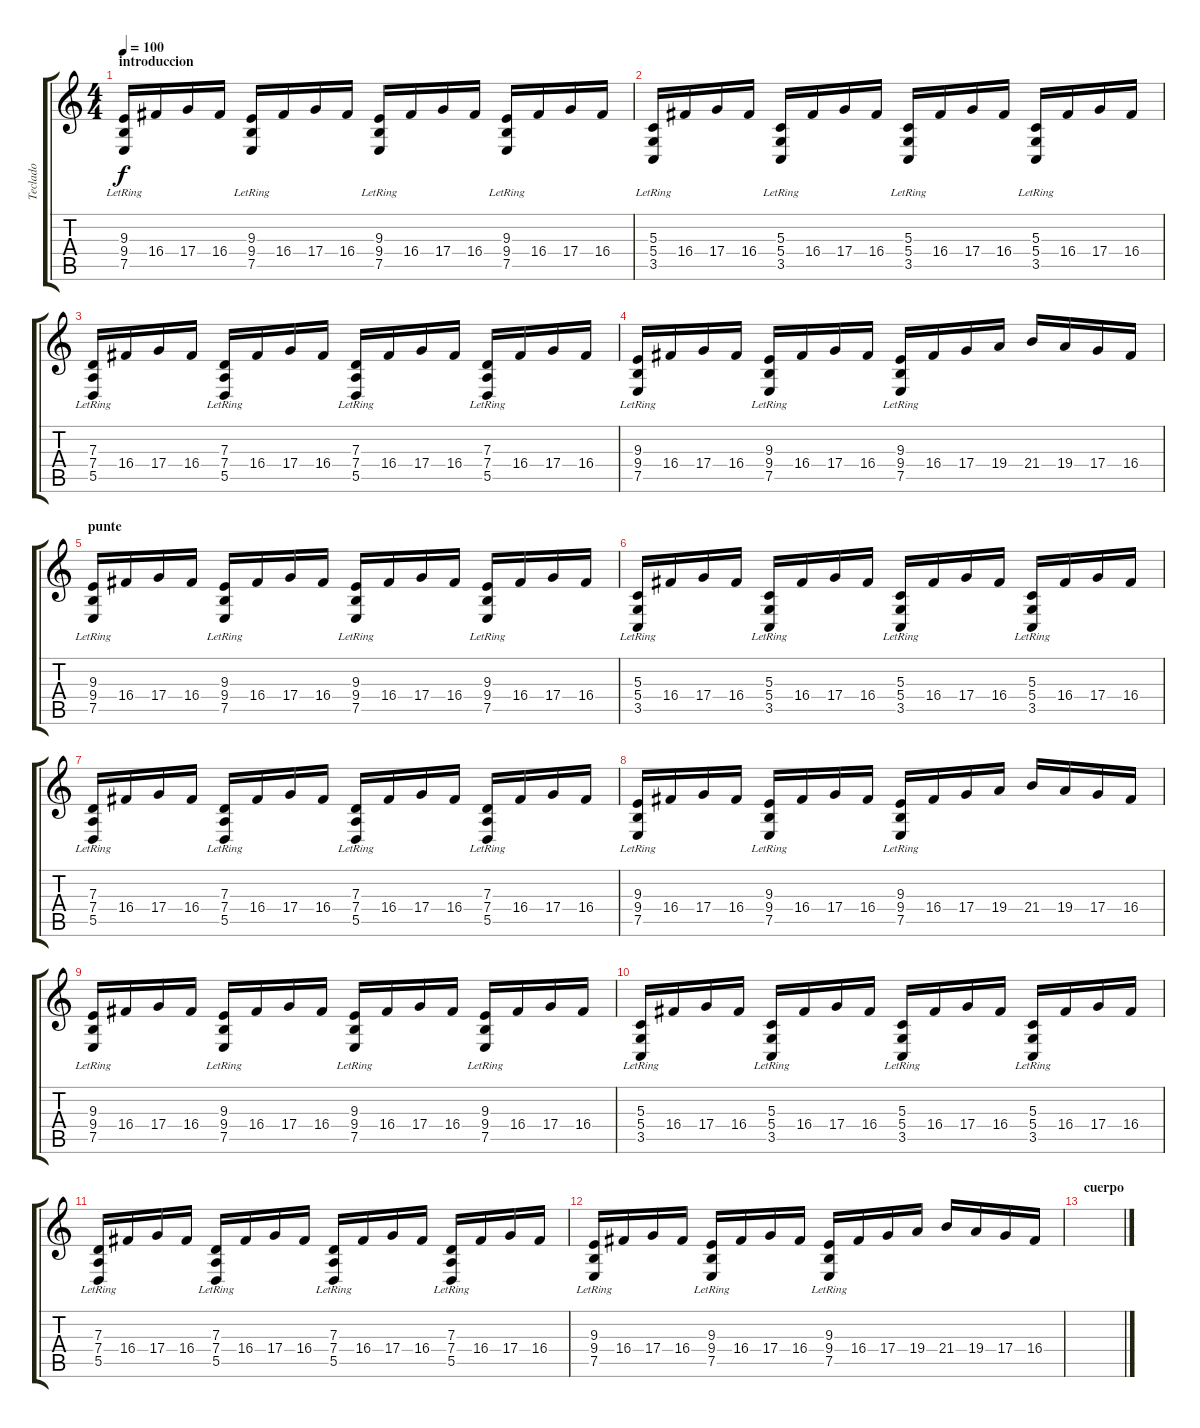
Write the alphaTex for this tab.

\track ("Teclado" "Teclado") {instrument harpsichord}
\staff {score tabs}
\tuning (E4 B3 G3 D3 A2 E2) {hide}
\ts (4 4)
\section ("" "introduccion")
\tempo 100
\clef g2
\ks c
(9.3{lr} 9.4{lr} 7.5{lr}).16{dy f instrument harpsichord} 16.4.16 17.4.16 16.4.16 (9.3{lr} 9.4{lr} 7.5{lr}).16 16.4.16 17.4.16 16.4.16 (9.3{lr} 9.4{lr} 7.5{lr}).16 16.4.16 17.4.16 16.4.16 (9.3{lr} 9.4{lr} 7.5{lr}).16 16.4.16 17.4.16 16.4.16 |
(5.3{lr} 5.4{lr} 3.5{lr}).16 16.4.16 17.4.16 16.4.16 (5.3{lr} 5.4{lr} 3.5{lr}).16 16.4.16 17.4.16 16.4.16 (5.3{lr} 5.4{lr} 3.5{lr}).16 16.4.16 17.4.16 16.4.16 (5.3{lr} 5.4{lr} 3.5{lr}).16 16.4.16 17.4.16 16.4.16 |
(7.3{lr} 7.4{lr} 5.5{lr}).16 16.4.16 17.4.16 16.4.16 (7.3{lr} 7.4{lr} 5.5{lr}).16 16.4.16 17.4.16 16.4.16 (7.3{lr} 7.4{lr} 5.5{lr}).16 16.4.16 17.4.16 16.4.16 (7.3{lr} 7.4{lr} 5.5{lr}).16 16.4.16 17.4.16 16.4.16 |
(9.3{lr} 9.4{lr} 7.5{lr}).16 16.4.16 17.4.16 16.4.16 (9.3{lr} 9.4{lr} 7.5{lr}).16 16.4.16 17.4.16 16.4.16 (9.3{lr} 9.4{lr} 7.5{lr}).16 16.4.16 17.4.16 19.4.16 21.4.16 19.4.16 17.4.16 16.4.16 |
\section ("" "punte")
(9.3{lr} 9.4{lr} 7.5{lr}).16 16.4.16 17.4.16 16.4.16 (9.3{lr} 9.4{lr} 7.5{lr}).16 16.4.16 17.4.16 16.4.16 (9.3{lr} 9.4{lr} 7.5{lr}).16 16.4.16 17.4.16 16.4.16 (9.3{lr} 9.4{lr} 7.5{lr}).16 16.4.16 17.4.16 16.4.16 |
(5.3{lr} 5.4{lr} 3.5{lr}).16 16.4.16 17.4.16 16.4.16 (5.3{lr} 5.4{lr} 3.5{lr}).16 16.4.16 17.4.16 16.4.16 (5.3{lr} 5.4{lr} 3.5{lr}).16 16.4.16 17.4.16 16.4.16 (5.3{lr} 5.4{lr} 3.5{lr}).16 16.4.16 17.4.16 16.4.16 |
(7.3{lr} 7.4{lr} 5.5{lr}).16 16.4.16 17.4.16 16.4.16 (7.3{lr} 7.4{lr} 5.5{lr}).16 16.4.16 17.4.16 16.4.16 (7.3{lr} 7.4{lr} 5.5{lr}).16 16.4.16 17.4.16 16.4.16 (7.3{lr} 7.4{lr} 5.5{lr}).16 16.4.16 17.4.16 16.4.16 |
(9.3{lr} 9.4{lr} 7.5{lr}).16 16.4.16 17.4.16 16.4.16 (9.3{lr} 9.4{lr} 7.5{lr}).16 16.4.16 17.4.16 16.4.16 (9.3{lr} 9.4{lr} 7.5{lr}).16 16.4.16 17.4.16 19.4.16 21.4.16 19.4.16 17.4.16 16.4.16 |
(9.3{lr} 9.4{lr} 7.5{lr}).16 16.4.16 17.4.16 16.4.16 (9.3{lr} 9.4{lr} 7.5{lr}).16 16.4.16 17.4.16 16.4.16 (9.3{lr} 9.4{lr} 7.5{lr}).16 16.4.16 17.4.16 16.4.16 (9.3{lr} 9.4{lr} 7.5{lr}).16 16.4.16 17.4.16 16.4.16 |
(5.3{lr} 5.4{lr} 3.5{lr}).16 16.4.16 17.4.16 16.4.16 (5.3{lr} 5.4{lr} 3.5{lr}).16 16.4.16 17.4.16 16.4.16 (5.3{lr} 5.4{lr} 3.5{lr}).16 16.4.16 17.4.16 16.4.16 (5.3{lr} 5.4{lr} 3.5{lr}).16 16.4.16 17.4.16 16.4.16 |
(7.3{lr} 7.4{lr} 5.5{lr}).16 16.4.16 17.4.16 16.4.16 (7.3{lr} 7.4{lr} 5.5{lr}).16 16.4.16 17.4.16 16.4.16 (7.3{lr} 7.4{lr} 5.5{lr}).16 16.4.16 17.4.16 16.4.16 (7.3{lr} 7.4{lr} 5.5{lr}).16 16.4.16 17.4.16 16.4.16 |
(9.3{lr} 9.4{lr} 7.5{lr}).16 16.4.16 17.4.16 16.4.16 (9.3{lr} 9.4{lr} 7.5{lr}).16 16.4.16 17.4.16 16.4.16 (9.3{lr} 9.4{lr} 7.5{lr}).16 16.4.16 17.4.16 19.4.16 21.4.16 19.4.16 17.4.16 16.4.16 |
\section ("" "cuerpo")
